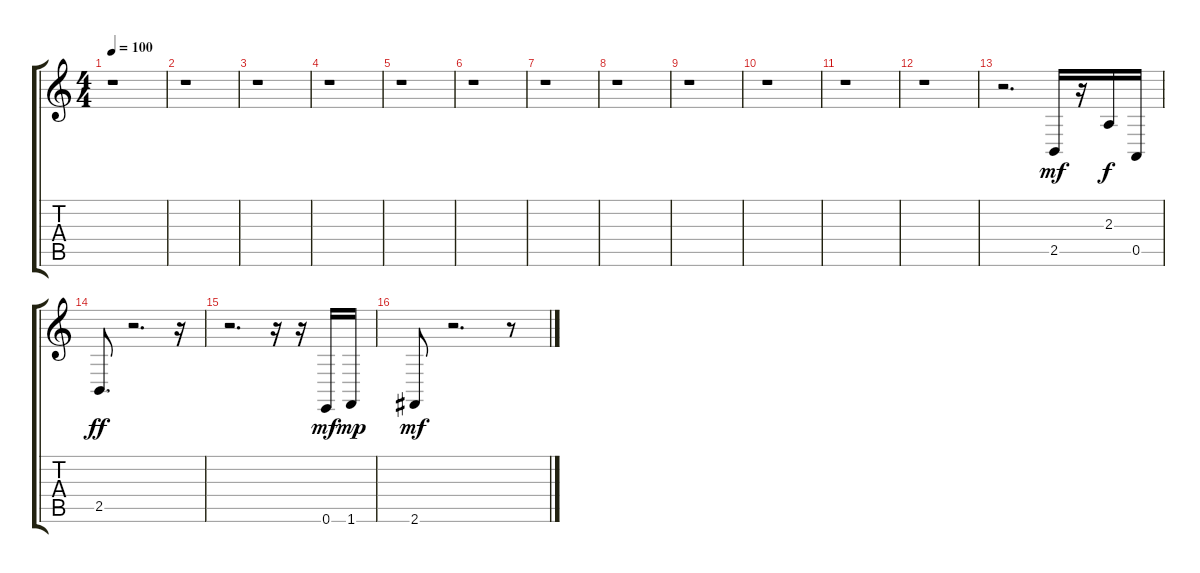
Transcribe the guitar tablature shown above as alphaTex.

\track "" {instrument harpsichord}
\staff {score tabs}
\tuning (E4 B3 G3 D3 A2 E2) {hide}
\ts (4 4)
\tempo 100
\clef g2
\ks c
r.1{dy mf} |
r.1 |
r.1 |
r.1 |
r.1 |
r.1 |
r.1 |
r.1 |
r.1 |
r.1 |
r.1 |
r.1 |
r.2{d} 2.5.16 r.16 2.3.16{dy f} 0.5.16 |
2.5.8{d dy ff} r.2{d} r.16 |
r.2{d} r.16 r.16 0.6.16{dy mf} 1.6.16{dy mp} |
2.6.8{dy mf} r.2{d} r.8
